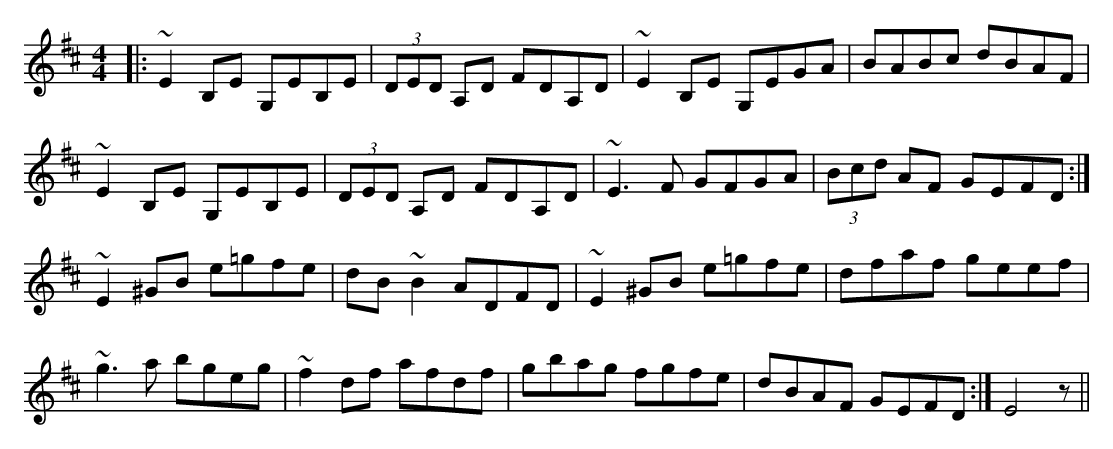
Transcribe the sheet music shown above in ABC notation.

X:1
M:4/4
K:Edor
|:~E2 B,E G,EB,E|(3DED A,D FDA,D|~E2 B,E G,EGA|BABc dBAF|
~E2 B,E G,EB,E|(3DED A,D FDA,D|~E3 F GFGA|(3Bcd AF GEFD:|
~E2 ^GB e=gfe|dB ~B2 ADFD|~E2 ^GB e=gfe|dfaf geef|
~g3 a bgeg|~f2 df afdf|gbag fgfe|dBAF GEFD:| E4 z||
